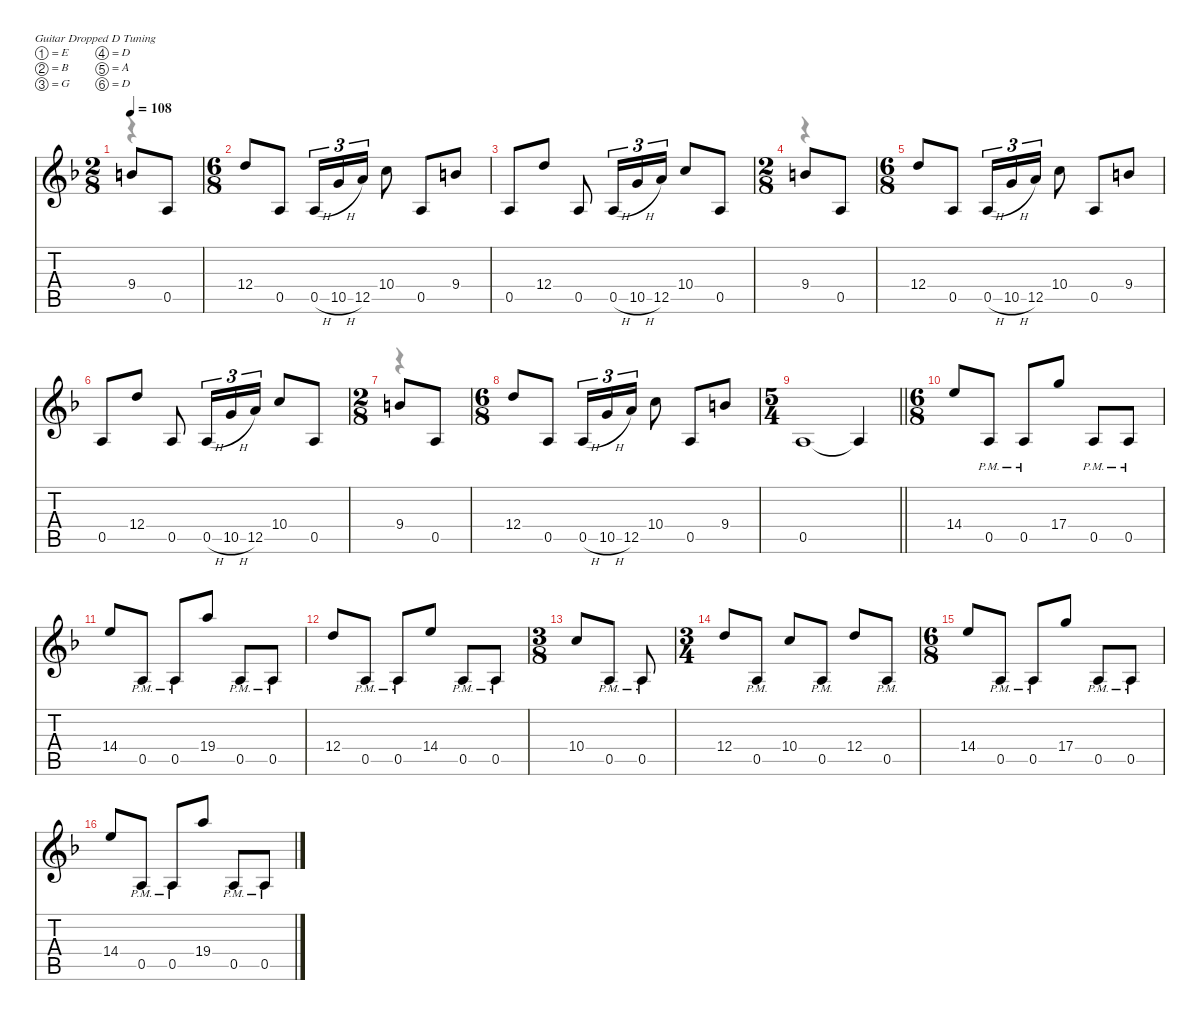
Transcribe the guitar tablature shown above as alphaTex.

\defaultSystemsLayout 4
\hideDynamics
\bracketExtendMode nobrackets
\singleTrackTrackNamePolicy hidden
\multiTrackTrackNamePolicy hidden
\firstSystemTrackNameMode fullname
\firstSystemTrackNameOrientation horizontal
\otherSystemsTrackNameOrientation horizontal
\track ("Guitar 1 - hidden" "od.guit.") {mute instrument overdrivenguitar}
\staff {score tabs}
\tuning (E4 B3 G3 D3 A2 D2)
\voice
\ts (2 8)
\beaming (8 2 2 2 2)
\tempo 108
\clef g2
\ks dminor
9.4{acc forcenatural}.8{dy f} 0.5{acc forcenatural}.8 |
\ts (6 8)
\beaming (8 2 2 2 2)
12.4{acc forcenatural}.8 0.5{acc forcenatural}.8 0.5{h acc forcenatural}.16{tu (3 2)} 10.5{h acc forcenatural}.16{tu (3 2)} 12.5{acc forcenatural}.16{tu (3 2)} 10.4{acc forcenatural}.8 0.5{acc forcenatural}.8 9.4{acc forcenatural}.8 |
0.5{acc forcenatural}.8 12.4{acc forcenatural}.8 0.5{acc forcenatural}.8 0.5{h acc forcenatural}.16{tu (3 2)} 10.5{h acc forcenatural}.16{tu (3 2)} 12.5{acc forcenatural}.16{tu (3 2)} 10.4{acc forcenatural}.8 0.5{acc forcenatural}.8 |
\ts (2 8)
\beaming (8 2 2 2 2)
9.4{acc forcenatural}.8 0.5{acc forcenatural}.8 |
\ts (6 8)
\beaming (8 2 2 2 2)
12.4{acc forcenatural}.8 0.5{acc forcenatural}.8 0.5{h acc forcenatural}.16{tu (3 2)} 10.5{h acc forcenatural}.16{tu (3 2)} 12.5{acc forcenatural}.16{tu (3 2)} 10.4{acc forcenatural}.8 0.5{acc forcenatural}.8 9.4{acc forcenatural}.8 |
0.5{acc forcenatural}.8 12.4{acc forcenatural}.8 0.5{acc forcenatural}.8 0.5{h acc forcenatural}.16{tu (3 2)} 10.5{h acc forcenatural}.16{tu (3 2)} 12.5{acc forcenatural}.16{tu (3 2)} 10.4{acc forcenatural}.8 0.5{acc forcenatural}.8 |
\ts (2 8)
\beaming (8 2 2 2 2)
9.4{acc forcenatural}.8 0.5{acc forcenatural}.8 |
\ts (6 8)
\beaming (8 2 2 2 2)
12.4{acc forcenatural}.8 0.5{acc forcenatural}.8 0.5{h acc forcenatural}.16{tu (3 2)} 10.5{h acc forcenatural}.16{tu (3 2)} 12.5{acc forcenatural}.16{tu (3 2)} 10.4{acc forcenatural}.8 0.5{acc forcenatural}.8 9.4{acc forcenatural}.8 |
\ts (5 4)
\beaming (8 2 2 2 4)
\barLineRight lightlight
0.5{acc forcenatural}.1 0.5{t acc forcenatural}.4 |
\ts (6 8)
\beaming (8 2 2 2 2)
14.4{acc forcenatural}.8 0.5{pm acc forcenatural}.8 0.5{pm acc forcenatural}.8 17.4{acc forcenatural}.8 0.5{pm acc forcenatural}.8 0.5{pm acc forcenatural}.8 |
14.4{acc forcenatural}.8 0.5{pm acc forcenatural}.8 0.5{pm acc forcenatural}.8 19.4{acc forcenatural}.8 0.5{pm acc forcenatural}.8 0.5{pm acc forcenatural}.8 |
12.4{acc forcenatural}.8 0.5{pm acc forcenatural}.8 0.5{pm acc forcenatural}.8 14.4{acc forcenatural}.8 0.5{pm acc forcenatural}.8 0.5{pm acc forcenatural}.8 |
\ts (3 8)
\beaming (8 2 2 2 2)
10.4{acc forcenatural}.8 0.5{pm acc forcenatural}.8 0.5{pm acc forcenatural}.8 |
\ts (3 4)
\beaming (8 2 2 2 2)
12.4{acc forcenatural}.8 0.5{pm acc forcenatural}.8 10.4{acc forcenatural}.8 0.5{pm acc forcenatural}.8 12.4{acc forcenatural}.8 0.5{pm acc forcenatural}.8 |
\ts (6 8)
\beaming (8 2 2 2 2)
14.4{acc forcenatural}.8 0.5{pm acc forcenatural}.8 0.5{pm acc forcenatural}.8 17.4{acc forcenatural}.8 0.5{pm acc forcenatural}.8 0.5{pm acc forcenatural}.8 |
14.4{acc forcenatural}.8 0.5{pm acc forcenatural}.8 0.5{pm acc forcenatural}.8 19.4{acc forcenatural}.8 0.5{pm acc forcenatural}.8 0.5{pm acc forcenatural}.8
\voice
\clef g2
\ottava regular
\simile none
\ks dminor
r.4{dy mf} |
|
|
r.4{dy mf} |
|
|
r.4{dy mf} |
|
\barLineRight lightlight
|
|
|
|
|
|
|
